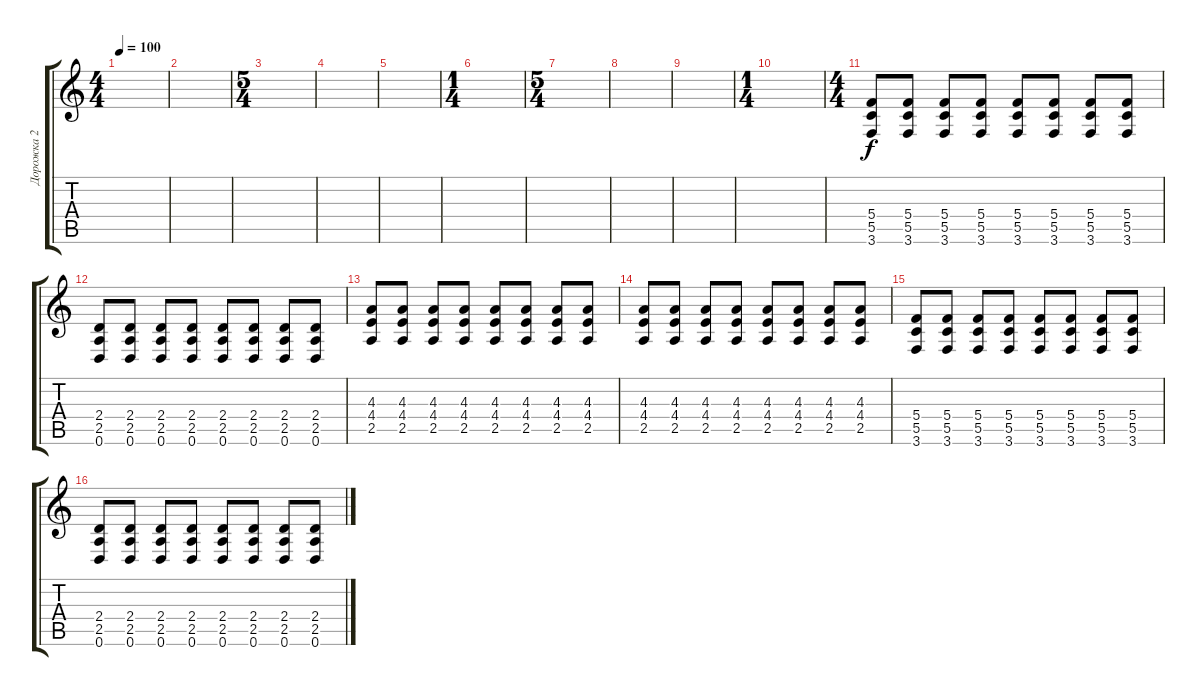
\track ("Дорожка 2" "Дорожка 2") {instrument distortionguitar}
\staff {score tabs}
\tuning (D4 A3 F3 C3 G2 D2) {hide}
\ts (4 4)
\tempo 100
\clef g2
\ks c
|
|
\ts (5 4)
|
|
|
\ts (1 4)
|
\ts (5 4)
|
|
|
\ts (1 4)
|
\ts (4 4)
(5.4 5.5 3.6).8 (5.4 5.5 3.6).8 (5.4 5.5 3.6).8 (5.4 5.5 3.6).8 (5.4 5.5 3.6).8 (5.4 5.5 3.6).8 (5.4 5.5 3.6).8 (5.4 5.5 3.6).8 |
(2.4 2.5 0.6).8 (2.4 2.5 0.6).8 (2.4 2.5 0.6).8 (2.4 2.5 0.6).8 (2.4 2.5 0.6).8 (2.4 2.5 0.6).8 (2.4 2.5 0.6).8 (2.4 2.5 0.6).8 |
(4.3 4.4 2.5).8 (4.3 4.4 2.5).8 (4.3 4.4 2.5).8 (4.3 4.4 2.5).8 (4.3 4.4 2.5).8 (4.3 4.4 2.5).8 (4.3 4.4 2.5).8 (4.3 4.4 2.5).8 |
(4.3 4.4 2.5).8 (4.3 4.4 2.5).8 (4.3 4.4 2.5).8 (4.3 4.4 2.5).8 (4.3 4.4 2.5).8 (4.3 4.4 2.5).8 (4.3 4.4 2.5).8 (4.3 4.4 2.5).8 |
(5.4 5.5 3.6).8 (5.4 5.5 3.6).8 (5.4 5.5 3.6).8 (5.4 5.5 3.6).8 (5.4 5.5 3.6).8 (5.4 5.5 3.6).8 (5.4 5.5 3.6).8 (5.4 5.5 3.6).8 |
(2.4 2.5 0.6).8 (2.4 2.5 0.6).8 (2.4 2.5 0.6).8 (2.4 2.5 0.6).8 (2.4 2.5 0.6).8 (2.4 2.5 0.6).8 (2.4 2.5 0.6).8 (2.4 2.5 0.6).8
